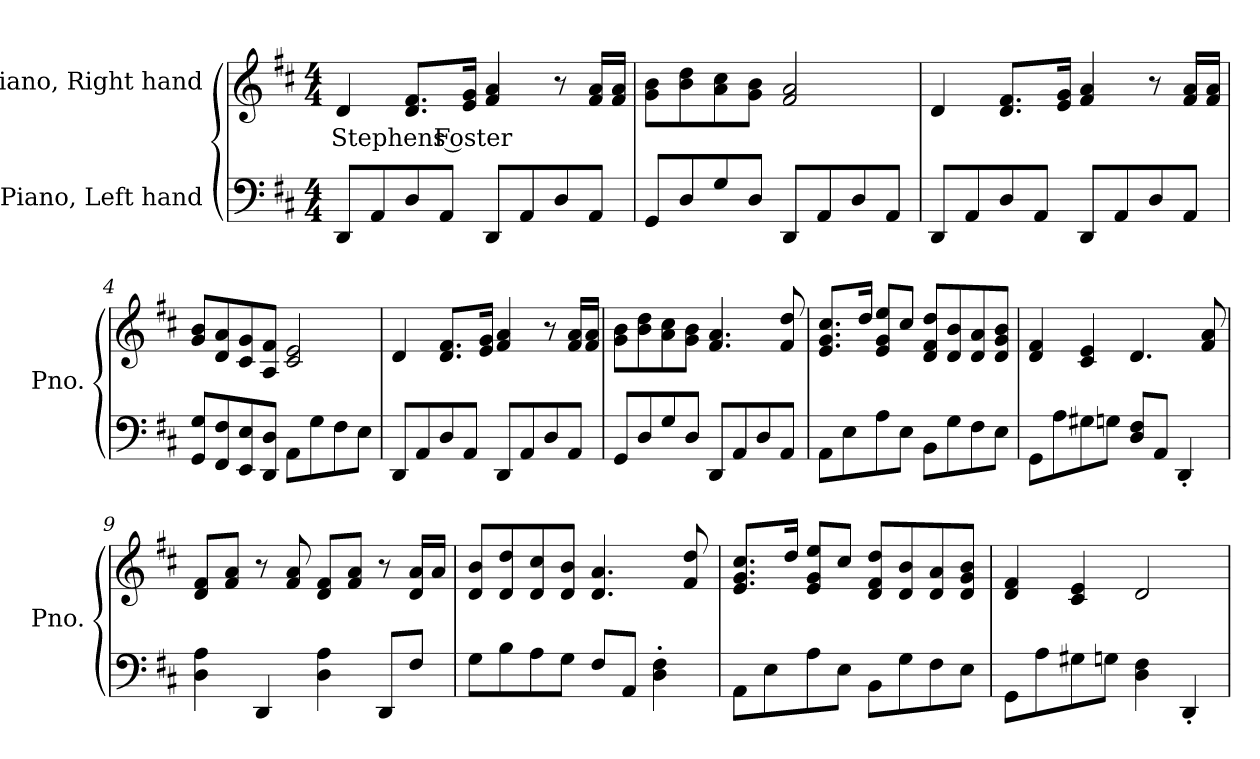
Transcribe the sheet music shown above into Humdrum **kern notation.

**kern	**kern	**text
*part2	*part1	*part1
*staff2	*staff1	*staff1
*I"Piano, Left hand	*I"Piano, Right hand	*
*I'Pno.	*I'Pno.	*
*clefF4	*clefG2	*
*k[f#c#]	*k[f#c#]	*
*M4/4	*M4/4	*
*MM100	*MM100	*
=1	=1	=1
!	!	!LO:LY:b
8DD/L	4d/	Stephens Foster
8AA/	.	.
8D/	8.d/ 8.f#/L	.
8AA/J	.	.
.	16e/ 16g/Jk	.
8DD/L	4f#/ 4a/	.
8AA/	.	.
8D/	8r	.
8AA/J	16f#/ 16a/LL	.
.	16f#/ 16a/JJ	.
=2	=2	=2
8GG/L	8g\ 8b\L	.
8D/	8b\ 8dd\	.
8G/	8a\ 8cc#\	.
8D/J	8g\ 8b\J	.
8DD/L	2f#/ 2a/	.
8AA/	.	.
8D/	.	.
8AA/J	.	.
=3	=3	=3
8DD/L	4d/	.
8AA/	.	.
8D/	8.d/ 8.f#/L	.
8AA/J	.	.
.	16e/ 16g/Jk	.
8DD/L	4f#/ 4a/	.
8AA/	.	.
8D/	8r	.
8AA/J	16f#/ 16a/LL	.
.	16f#/ 16a/JJ	.
!!LO:LB:g=z
=4	=4	=4
8GG/ 8G/L	8g/ 8b/L	.
8FF#/ 8F#/	8d/ 8a/	.
8EE/ 8E/	8c#/ 8g/	.
8DD/ 8D/J	8A/ 8f#/J	.
8AA\L	2c#/ 2e/	.
8G\	.	.
8F#\	.	.
8E\J	.	.
=5	=5	=5
8DD/L	4d/	.
8AA/	.	.
8D/	8.d/ 8.f#/L	.
8AA/J	.	.
.	16e/ 16g/Jk	.
8DD/L	4f#/ 4a/	.
8AA/	.	.
8D/	8r	.
8AA/J	16f#/ 16a/LL	.
.	16f#/ 16a/JJ	.
=6	=6	=6
8GG/L	8g\ 8b\L	.
8D/	8b\ 8dd\	.
8G/	8a\ 8cc#\	.
8D/J	8g\ 8b\J	.
8DD/L	4.f#/ 4.a/	.
8AA/	.	.
8D/	.	.
8AA/J	8f#/ 8dd/	.
=7	=7	=7
8AA\L	8.e/ 8.g/ 8.cc#/L	.
8E\	.	.
.	16dd/Jk	.
8A\	8e/ 8g/ 8ee/L	.
8E\J	8cc#/J	.
8BB\L	8d/ 8f#/ 8dd/L	.
8G\	8d/ 8b/	.
8F#\	8d/ 8a/	.
8E\J	8d/ 8g/ 8b/J	.
!!LO:LB:g=z
=8	=8	=8
8GG\L	4d/ 4f#/	.
8A\	.	.
8G#X\	4c#/ 4e/	.
8Gn\J	.	.
8D/ 8F#/L	4.d/	.
8AA/J	.	.
4DD'/	.	.
.	8f#/ 8a/	.
=9	=9	=9
4D\ 4A\	8d/ 8f#/L	.
.	8f#/ 8a/J	.
4DD/	8r	.
.	8f#/ 8a/	.
4D\ 4A\	8d/ 8f#/L	.
.	8f#/ 8a/J	.
8DD/L	8r	.
8F#/J	16d/ 16a/LL	.
.	16a/JJ	.
=10	=10	=10
8G\L	8d/ 8b/L	.
8B\	8d/ 8dd/	.
8A\	8d/ 8cc#/	.
8G\J	8d/ 8b/J	.
8F#/L	4.d/ 4.a/	.
8AA/J	.	.
4D\' 4F#\'	.	.
.	8f#/ 8dd/	.
=11	=11	=11
8AA\L	8.e/ 8.g/ 8.cc#/L	.
8E\	.	.
.	16dd/Jk	.
8A\	8e/ 8g/ 8ee/L	.
8E\J	8cc#/J	.
8BB\L	8d/ 8f#/ 8dd/L	.
8G\	8d/ 8b/	.
8F#\	8d/ 8a/	.
8E\J	8d/ 8g/ 8b/J	.
!!LO:LB:g=z
=12	=12	=12
8GG\L	4d/ 4f#/	.
8A\	.	.
8G#X\	4c#/ 4e/	.
8Gn\J	.	.
4D\ 4F#\	2d/	.
4DD'/	.	.
=	=	=
*-	*-	*-
